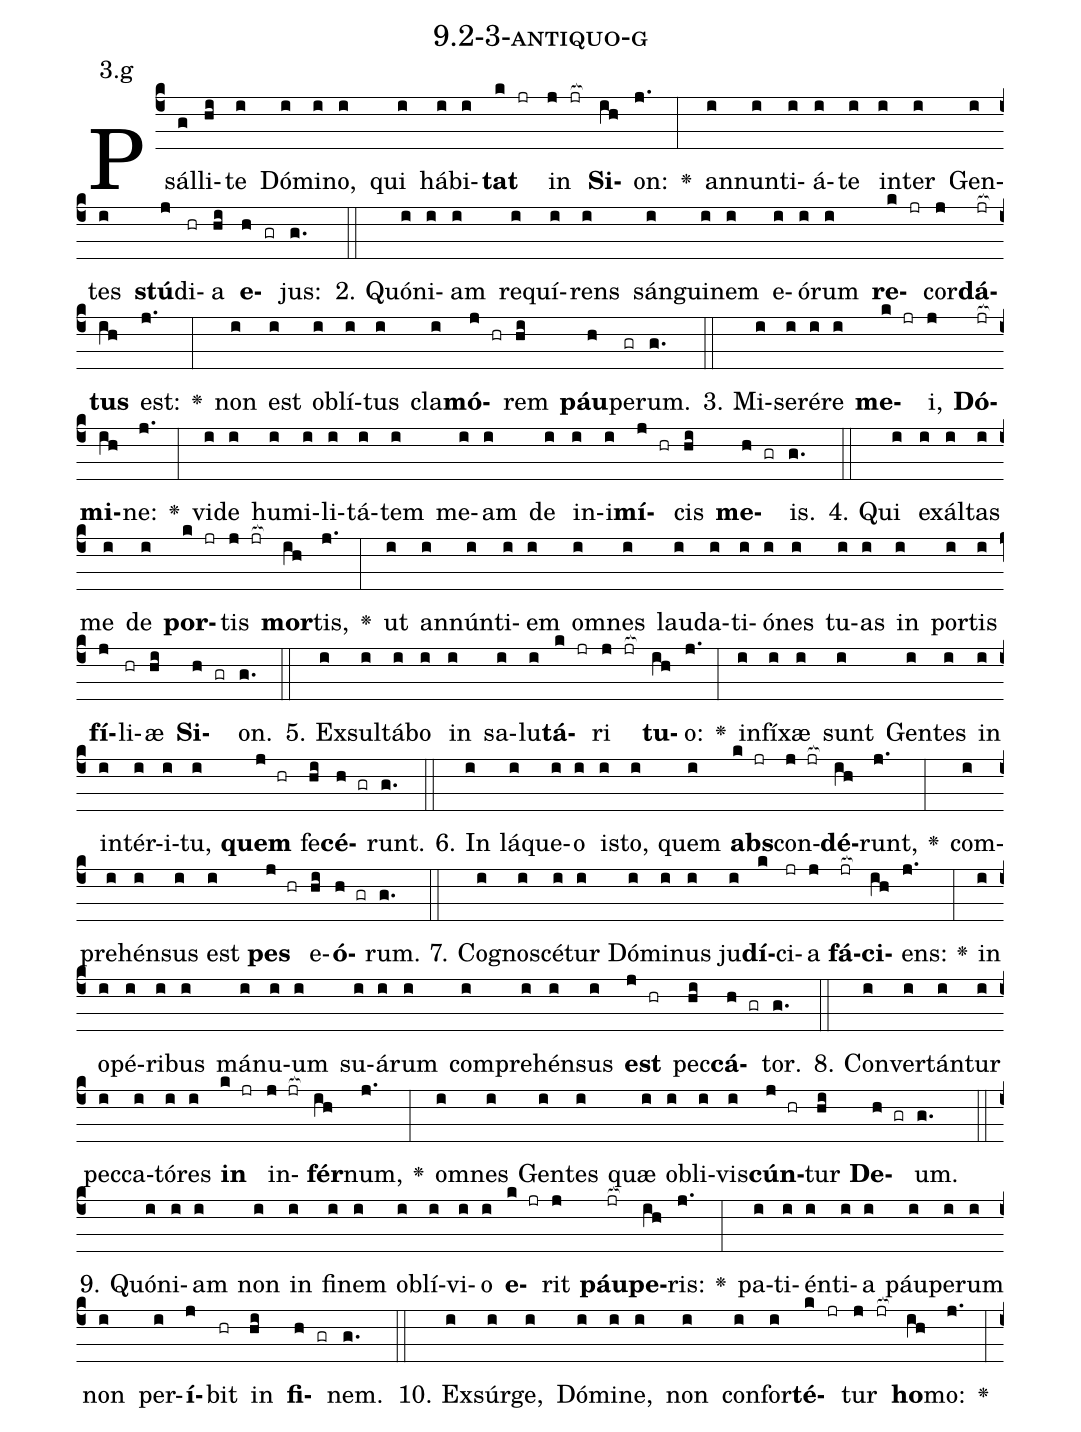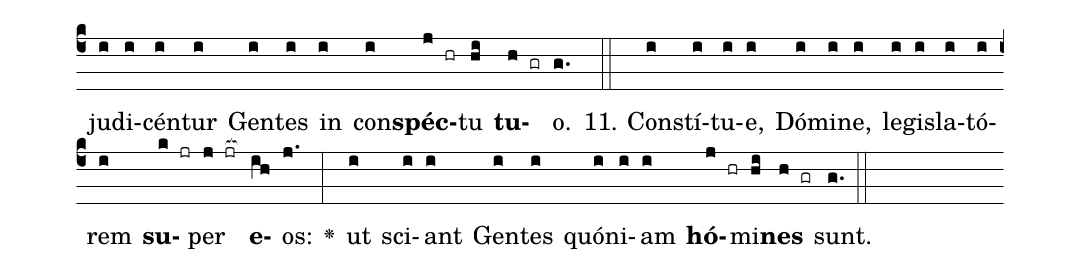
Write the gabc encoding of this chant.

name: 9.2-3-antiquo-g;
annotation: 3.g;
%%
(c4)Psál(g)li(hi)te(i) Dó(i)mi(i)no,(i) qui(i) há(i)bi(i)<b>tat</b>(k jr) in(j jr[ocb:1{]) <b>Si</b>(ih[ocb:0}])on:(j.) <v>\greheightstar</v>(:) an(i)nun(i)ti(i)á(i)te(i) in(i)ter(i) Gen(i)tes(i) <b>stú</b>(j)di(hr)a(hi) <b>e</b>(h gr)jus:(g.) (::)
2. Quón(i)i(i)am(i) re(i)quí(i)rens(i) sán(i)gui(i)nem(i) e(i)ó(i)rum(i) <b>re</b>(k jr)cor(j)<b>dá</b>(jr[ocb:1{])<b>tus</b>(ih[ocb:0}]) est:(j.) <v>\greheightstar</v>(:) non(i) est(i) ob(i)lí(i)tus(i) cla(i)<b>mó</b>(j hr)rem(hi) <b>páu</b>(h)pe(gr)rum.(g.) (::)
3. Mi(i)se(i)ré(i)re(i) <b>me</b>(k jr)i,(j) <b>Dó</b>(jr[ocb:1{])<b>mi</b>(ih[ocb:0}])ne:(j.) <v>\greheightstar</v>(:) vi(i)de(i) hu(i)mi(i)li(i)tá(i)tem(i) me(i)am(i) de(i) in(i)i(i)<b>mí</b>(j hr)cis(hi) <b>me</b>(h gr)is.(g.) (::)
4. Qui(i) ex(i)ál(i)tas(i) me(i) de(i) <b>por</b>(k jr)tis(j jr[ocb:1{]) <b>mor</b>(ih[ocb:0}])tis,(j.) <v>\greheightstar</v>(:) ut(i) an(i)nún(i)ti(i)em(i) om(i)nes(i) lau(i)da(i)ti(i)ó(i)nes(i) tu(i)as(i) in(i) por(i)tis(i) <b>fí</b>(j)li(hr)æ(hi) <b>Si</b>(h gr)on.(g.) (::)
5. Ex(i)sul(i)tá(i)bo(i) in(i) sa(i)lu(i)<b>tá</b>(k jr)ri(j jr[ocb:1{]) <b>tu</b>(ih[ocb:0}])o:(j.) <v>\greheightstar</v>(:) in(i)fí(i)xæ(i) sunt(i) Gen(i)tes(i) in(i) in(i)tér(i)i(i)tu,(i) <b>quem</b>(j hr) fe(hi)<b>cé</b>(h gr)runt.(g.) (::)
6. In(i) lá(i)que(i)o(i) is(i)to,(i) quem(i) <b>abs</b>(k jr)con(j jr[ocb:1{])<b>dé</b>(ih[ocb:0}])runt,(j.) <v>\greheightstar</v>(:) com(i)pre(i)hén(i)sus(i) est(i) <b>pes</b>(j hr) e(hi)<b>ó</b>(h gr)rum.(g.) (::)
7. Co(i)gno(i)scé(i)tur(i) Dó(i)mi(i)nus(i) ju(i)<b>dí</b>(k)ci(jr)a(j) <b>fá</b>(jr[ocb:1{])<b>ci</b>(ih[ocb:0}])ens:(j.) <v>\greheightstar</v>(:) in(i) o(i)pé(i)ri(i)bus(i) má(i)nu(i)um(i) su(i)á(i)rum(i) com(i)pre(i)hén(i)sus(i) <b>est</b>(j hr) pec(hi)<b>cá</b>(h gr)tor.(g.) (::)
8. Con(i)ver(i)tán(i)tur(i) pec(i)ca(i)tó(i)res(i) <b>in</b>(k jr) in(j jr[ocb:1{])<b>fér</b>(ih[ocb:0}])num,(j.) <v>\greheightstar</v>(:) om(i)nes(i) Gen(i)tes(i) quæ(i) ob(i)li(i)vis(i)<b>cún</b>(j hr)tur(hi) <b>De</b>(h gr)um.(g.) (::)
9. Quón(i)i(i)am(i) non(i) in(i) fi(i)nem(i) ob(i)lí(i)vi(i)o(i) <b>e</b>(k jr)rit(j) <b>páu</b>(jr[ocb:1{])<b>pe</b>(ih[ocb:0}])ris:(j.) <v>\greheightstar</v>(:) pa(i)ti(i)én(i)ti(i)a(i) páu(i)pe(i)rum(i) non(i) per(i)<b>í</b>(j)bit(hr) in(hi) <b>fi</b>(h gr)nem.(g.) (::)
10. Ex(i)súr(i)ge,(i) Dó(i)mi(i)ne,(i) non(i) con(i)for(i)<b>té</b>(k jr)tur(j jr[ocb:1{]) <b>ho</b>(ih[ocb:0}])mo:(j.) <v>\greheightstar</v>(:) ju(i)di(i)cén(i)tur(i) Gen(i)tes(i) in(i) con(i)<b>spéc</b>(j hr)tu(hi) <b>tu</b>(h gr)o.(g.) (::)
11. Con(i)stí(i)tu(i)e,(i) Dó(i)mi(i)ne,(i) le(i)gis(i)la(i)tó(i)rem(i) <b>su</b>(k jr)per(j jr[ocb:1{]) <b>e</b>(ih[ocb:0}])os:(j.) <v>\greheightstar</v>(:) ut(i) sci(i)ant(i) Gen(i)tes(i) quón(i)i(i)am(i) <b>hó</b>(j hr)mi(hi)<b>nes</b>(h gr) sunt.(g.) (::)
